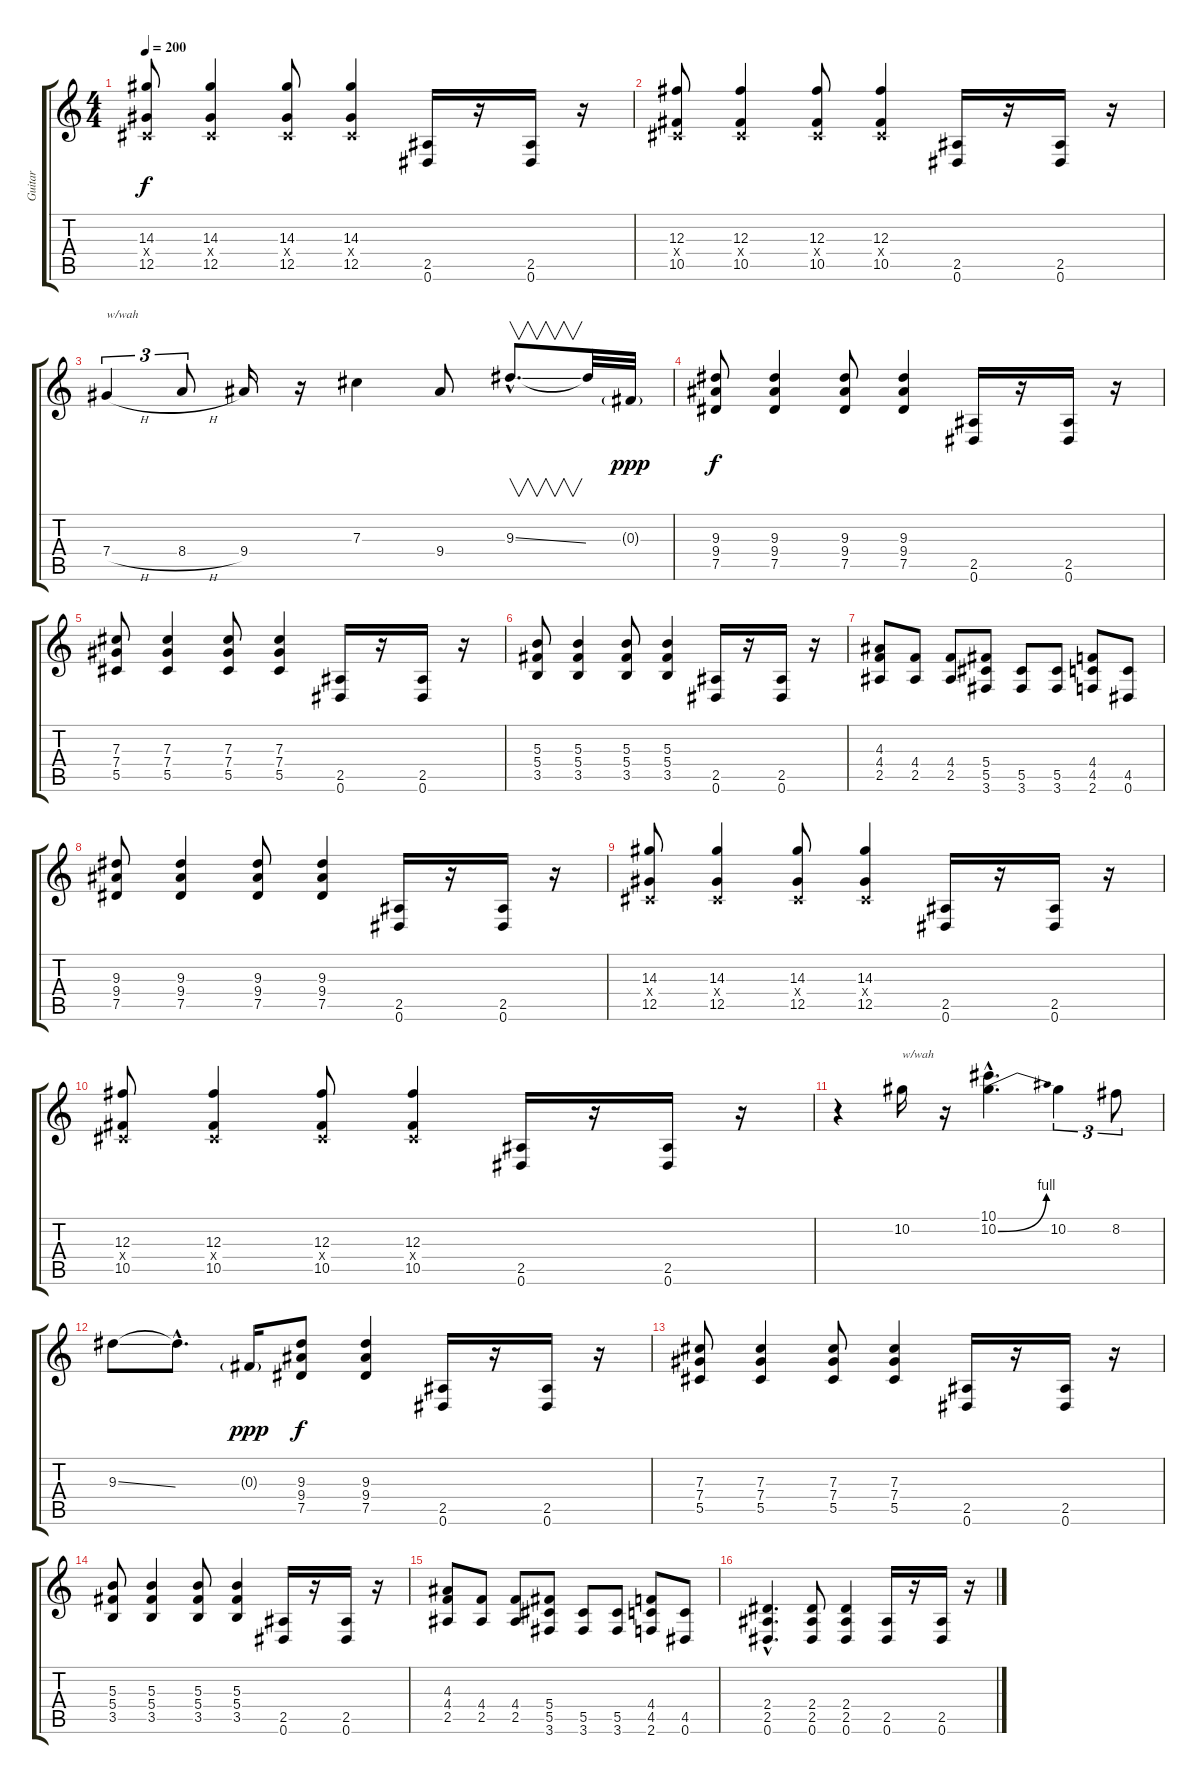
\track ("Guitar" "Guitar") {instrument distortionguitar}
\staff {score tabs}
\tuning (Eb4 Bb3 Gb3 Db3 Ab2 Eb2) {hide}
\ts (4 4)
\tempo 200
\clef g2
\ks c
(14.3 0.4{x} 12.5).8{dy f} (14.3 0.4{x} 12.5).4 (14.3 0.4{x} 12.5).8 (14.3 0.4{x} 12.5).4 (2.5 0.6).16 r.16 (2.5 0.6).16 r.16 |
(12.3 0.4{x} 10.5).8 (12.3 0.4{x} 10.5).4 (12.3 0.4{x} 10.5).8 (12.3 0.4{x} 10.5).4 (2.5 0.6).16 r.16 (2.5 0.6).16 r.16 |
7.4{h}.4{tu (3 2) txt "w/wah"} 8.4{h}.8{tu (3 2)} 9.4.16 r.16 7.3.4 9.4.8 9.3{ss hac}.8{v d} 9.3{t}.32 0.3{g}.32{dy ppp} |
(9.3 9.4 7.5).8{dy f} (9.3 9.4 7.5).4 (9.3 9.4 7.5).8 (9.3 9.4 7.5).4 (2.5 0.6).16 r.16 (2.5 0.6).16 r.16 |
(7.3 7.4 5.5).8 (7.3 7.4 5.5).4 (7.3 7.4 5.5).8 (7.3 7.4 5.5).4 (2.5 0.6).16 r.16 (2.5 0.6).16 r.16 |
(5.3 5.4 3.5).8 (5.3 5.4 3.5).4 (5.3 5.4 3.5).8 (5.3 5.4 3.5).4 (2.5 0.6).16 r.16 (2.5 0.6).16 r.16 |
(4.3 4.4 2.5).8 (4.4 2.5).8 (4.4 2.5).8 (5.4 5.5 3.6).8 (5.5 3.6).8 (5.5 3.6).8 (4.4 4.5 2.6).8 (4.5 0.6).8 |
(9.3 9.4 7.5).8 (9.3 9.4 7.5).4 (9.3 9.4 7.5).8 (9.3 9.4 7.5).4 (2.5 0.6).16 r.16 (2.5 0.6).16 r.16 |
(14.3 0.4{x} 12.5).8 (14.3 0.4{x} 12.5).4 (14.3 0.4{x} 12.5).8 (14.3 0.4{x} 12.5).4 (2.5 0.6).16 r.16 (2.5 0.6).16 r.16 |
(12.3 0.4{x} 10.5).8 (12.3 0.4{x} 10.5).4 (12.3 0.4{x} 10.5).8 (12.3 0.4{x} 10.5).4 (2.5 0.6).16 r.16 (2.5 0.6).16 r.16 |
r.4 10.2.16{txt "w/wah"} r.16 (10.1{hac} 10.2{be (bend 0 0 60 4) hac}).4{d} 10.2.4{tu (3 2)} 8.2.8{tu (3 2)} |
9.3{ss}.8 9.3{hac t}.8{d} 0.3{g}.16{dy ppp} (9.3 9.4 7.5).8{dy f} (9.3 9.4 7.5).4 (2.5 0.6).16 r.16 (2.5 0.6).16 r.16 |
(7.3 7.4 5.5).8 (7.3 7.4 5.5).4 (7.3 7.4 5.5).8 (7.3 7.4 5.5).4 (2.5 0.6).16 r.16 (2.5 0.6).16 r.16 |
(5.3 5.4 3.5).8 (5.3 5.4 3.5).4 (5.3 5.4 3.5).8 (5.3 5.4 3.5).4 (2.5 0.6).16 r.16 (2.5 0.6).16 r.16 |
(4.3 4.4 2.5).8 (4.4 2.5).8 (4.4 2.5).8 (5.4 5.5 3.6).8 (5.5 3.6).8 (5.5 3.6).8 (4.4 4.5 2.6).8 (4.5 0.6).8 |
(2.4{hac} 2.5{hac} 0.6{hac}).4{d} (2.4 2.5 0.6).8 (2.4 2.5 0.6).4 (2.5 0.6).16 r.16 (2.5 0.6).16 r.16
